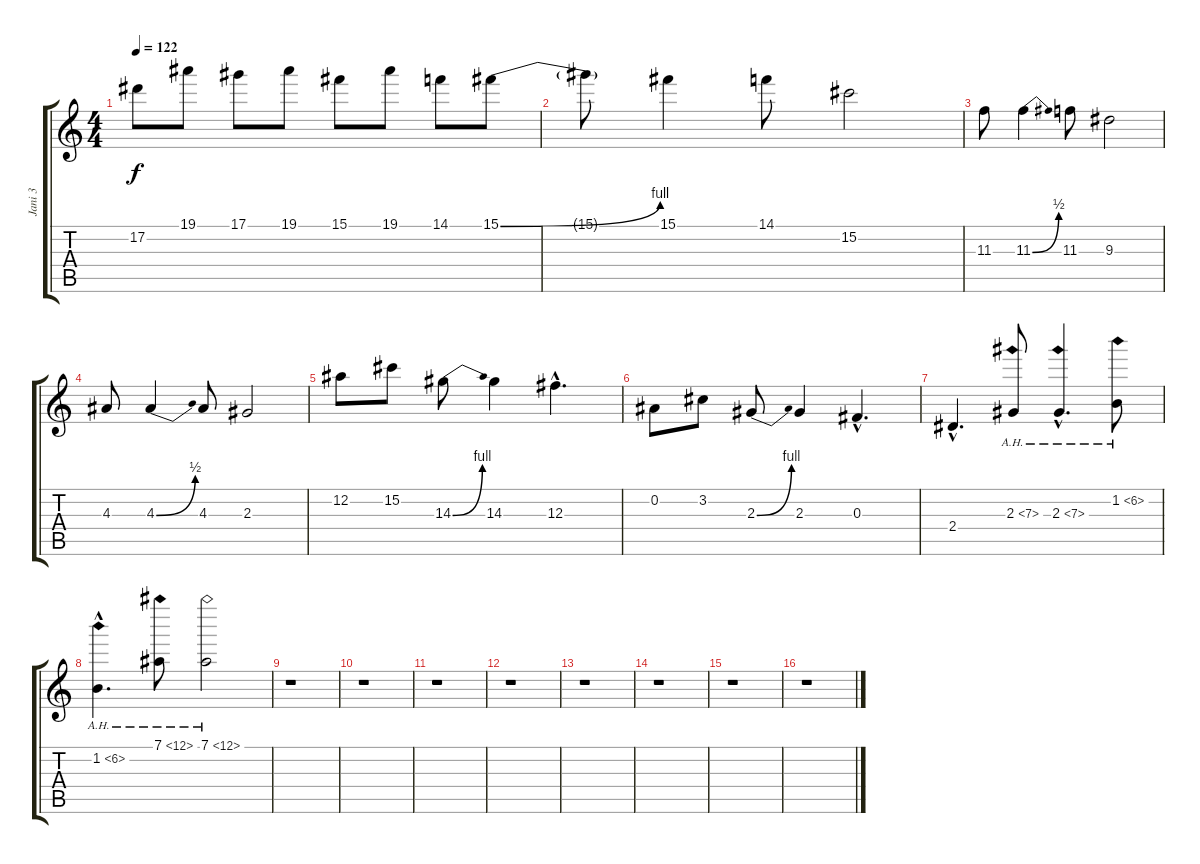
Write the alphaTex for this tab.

\track ("Jani 3" "Jani 3") {instrument overdrivenguitar}
\staff {score tabs}
\tuning (Eb4 Bb3 Gb3 Db3 Ab2 Eb2) {hide}
\ts (4 4)
\tempo 122
\clef g2
\ks c
17.2.8{dy f} 19.1.8 17.1.8 19.1.8 15.1.8 19.1.8 14.1.8 15.1{be (bend 0 0 60 4)}.8 |
15.1{t}.8 15.1.4 14.1.8 15.2.2 |
11.3.8 11.3{be (bend 0 0 60 2)}.4 11.3.8 9.3.2 |
4.3.8 4.3{be (bend 0 0 60 2)}.4 4.3.8 2.3.2 |
12.2.8 15.2.8 14.3{be (bend 0 0 60 4)}.8 14.3.4 12.3{hac}.4{d} |
0.2.8 3.2.8 2.3{be (bend 0 0 60 4)}.8 2.3.4 0.3{hac}.4{d} |
2.4{hac}.4{d} 2.3{ah 5}.8 2.3{ah 5 hac}.4{d} 1.2{ah 5}.8 |
1.2{ah 5 hac}.4{d} 7.1{ah 5}.8 7.1{ah 5}.2 |
r.1 |
r.1 |
r.1 |
r.1 |
r.1 |
r.1 |
r.1 |
r.1
